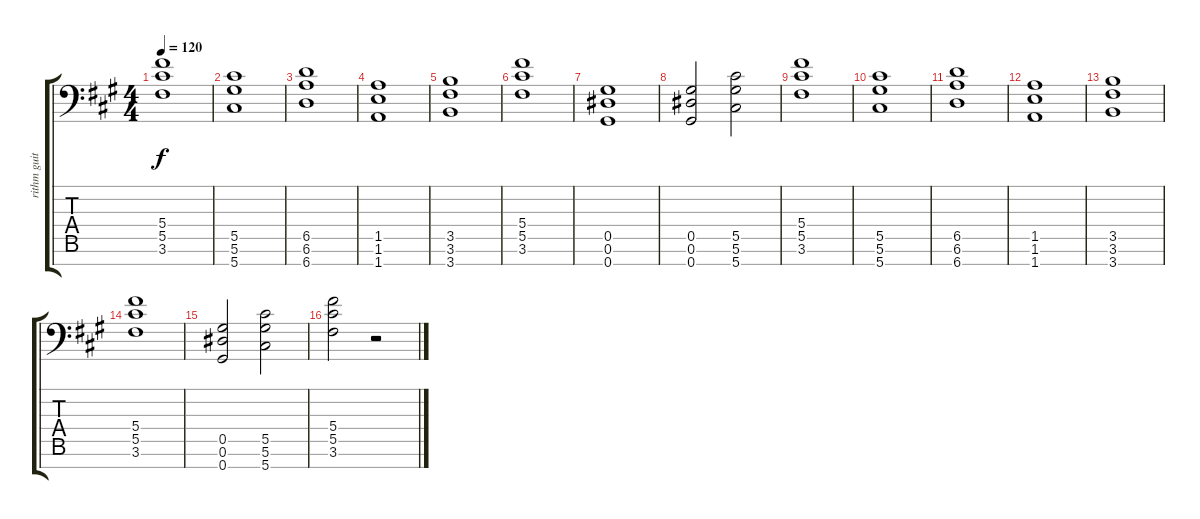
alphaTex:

\track ("rithm guitar" "rithm guit") {instrument distortionguitar}
\staff {score tabs}
\tuning (Eb4 Bb3 Gb3 Db3 Ab2 Eb2 Ab1) {hide}
\ts (4 4)
\tempo 120
\clef f4
\ks f#minor
(5.4 5.5 3.6).1{dy f} |
(5.5 5.6 5.7).1 |
(6.5 6.6 6.7).1 |
(1.5 1.6 1.7).1 |
(3.5 3.6 3.7).1 |
(5.4 5.5 3.6).1 |
(0.5 0.6 0.7).1 |
(0.5 0.6 0.7).2 (5.5 5.6 5.7).2 |
(5.4 5.5 3.6).1 |
(5.5 5.6 5.7).1 |
(6.5 6.6 6.7).1 |
(1.5 1.6 1.7).1 |
(3.5 3.6 3.7).1 |
(5.4 5.5 3.6).1 |
(0.5 0.6 0.7).2 (5.5 5.6 5.7).2 |
(5.4 5.5 3.6).2 r.2
